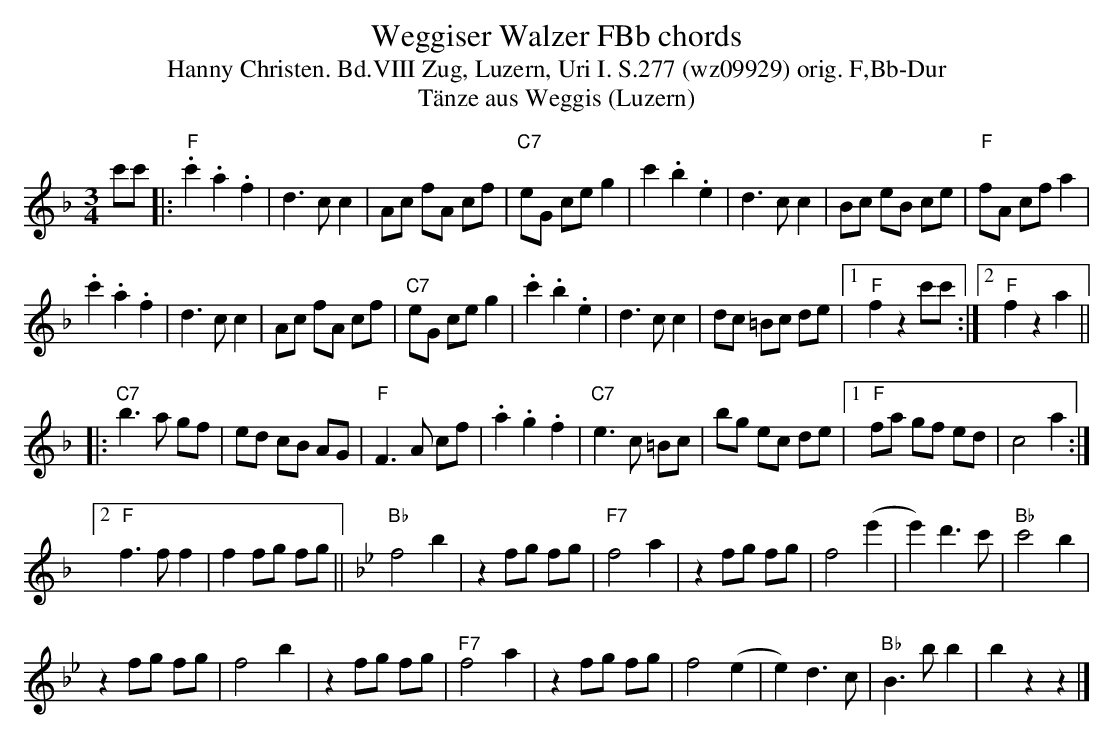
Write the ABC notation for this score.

X:1
T: Weggiser Walzer FBb chords
T:Hanny Christen. Bd.VIII Zug, Luzern, Uri I. S.277 (wz09929) orig. F,Bb-Dur
T: T\"anze aus Weggis (Luzern)
M:3/4
L:1/8
K:F %%MIDI gchordon
c'c' |: "F".c'2.a2.f2 | d3cc2 | Ac fA cf | "C7"eG ce g2 | c'2.b2.e2 | d3cc2 | Bc eB ce | "F"fA cf a2 |
.c'2.a2.f2 | d3cc2 | Ac fA cf | "C7"eG ce g2 | .c'2.b2.e2 | d3cc2 | dc =Bc de |1 "F"f2z2 c'c' :|2 "F"f2z2a2 ||
|: "C7"b3a gf | ed cB AG | "F"F3A cf | .a2.g2.f2 | "C7"e3c =Bc | bg ec de |1 "F"fa gf ed | c4a2 :|2
"F"f3ff2 | f2 fg fg || [K:Bb] "Bb"f4b2 | z2fg fg | "F7"f4a2 | z2 fg fg | f4 (e'2 | e'2) d'3c' | "Bb"c'4 b2 |
z2 fg fg | f4b2 | z2 fg fg | "F7"f4a2 | z2fg fg | f4 (e2 | e2) d3c | "Bb"B3bb2 | b2z2z2 |]
